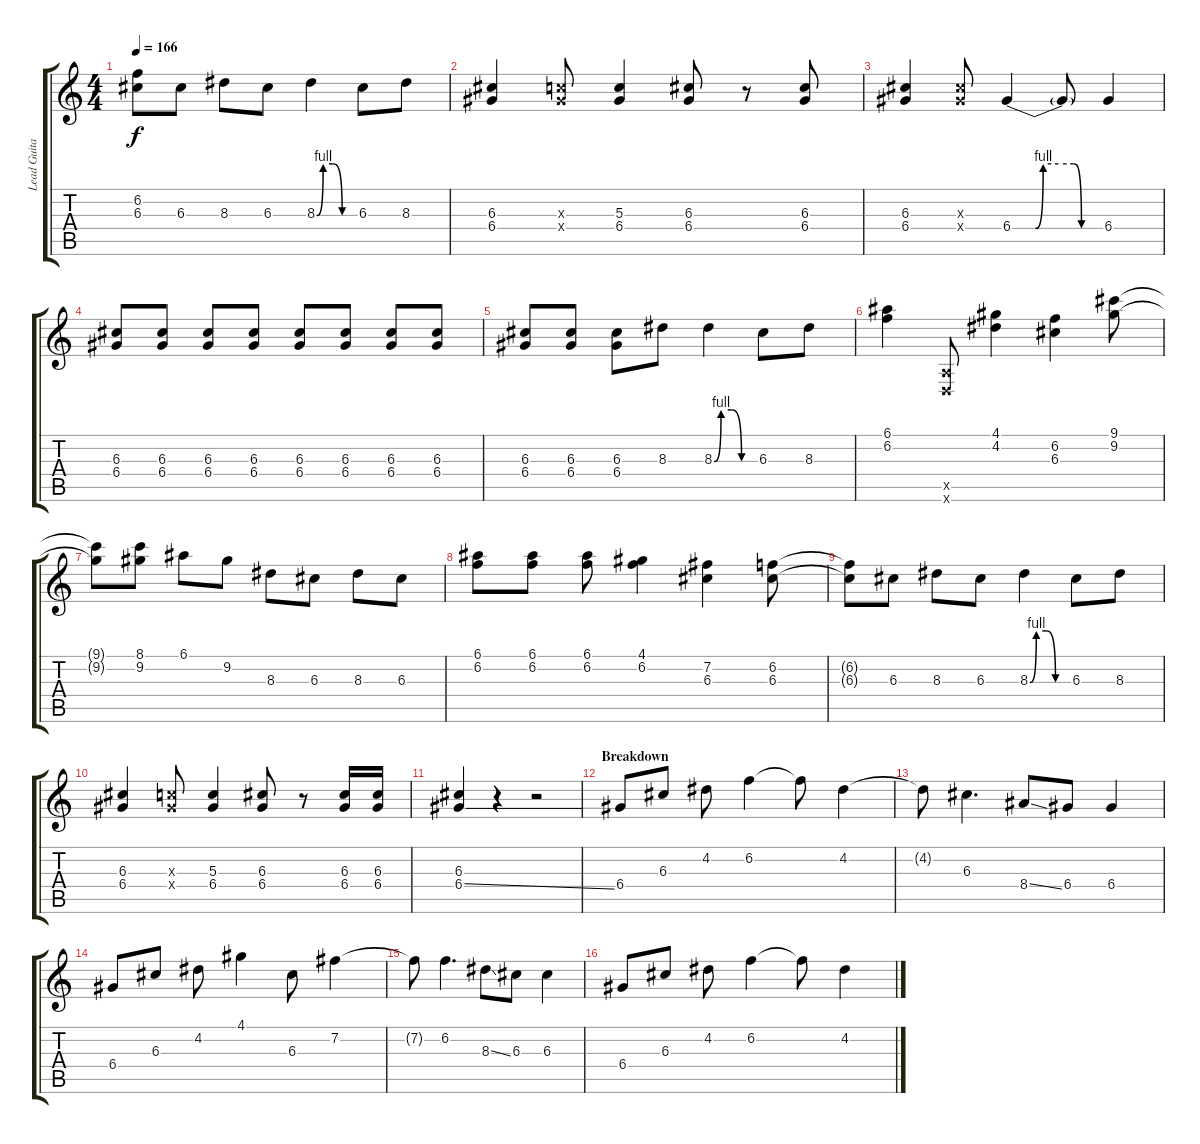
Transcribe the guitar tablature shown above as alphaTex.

\track ("Lead Guitar" "Lead Guita") {instrument overdrivenguitar}
\staff {score tabs}
\tuning (E4 B3 G3 D3 A2 D2) {hide}
\ts (4 4)
\tempo 166
\clef g2
\ks c
(6.2{t} 6.3{t}).8{dy f} 6.3.8 8.3.8 6.3.8 8.3{be (custom 0 0 10 4 25 4 40 0 60 0)}.4 6.3.8 8.3.8 |
(6.3 6.4).4 (5.3{x} 6.4{x}).8 (5.3 6.4).4 (6.3 6.4).8 r.8 (6.3 6.4).8 |
(6.3 6.4).4 (6.3{x} 6.4{x}).8 6.4{be (custom 0 0 15 0 20 4 30 4 40 4 45 0 60 0)}.4 6.4{t}.8 6.4.4 |
(6.3 6.4).8 (6.3 6.4).8 (6.3 6.4).8 (6.3 6.4).8 (6.3 6.4).8 (6.3 6.4).8 (6.3 6.4).8 (6.3 6.4).8 |
(6.3 6.4).8 (6.3 6.4).8 (6.3 6.4).8 8.3.8 8.3{be (custom 0 0 10 4 25 4 40 0 60 0)}.4 6.3.8 8.3.8 |
(6.1 6.2).4 (0.5{x} 0.6{x}).8 (4.1 4.2).4 (6.2 6.3).4 (9.1 9.2).8 |
(9.1{t} 9.2{t}).8 (8.1 9.2).8 6.1.8 9.2.8 8.3.8 6.3.8 8.3.8 6.3.8 |
(6.1 6.2).8 (6.1 6.2).8 (6.1 6.2).8 (4.1 6.2).4 (7.2 6.3).4 (6.2 6.3).8 |
(6.2{t} 6.3{t}).8 6.3.8 8.3.8 6.3.8 8.3{be (custom 0 0 10 4 25 4 40 0 60 0)}.4 6.3.8 8.3.8 |
(6.3 6.4).4 (5.3{x} 6.4{x}).8 (5.3 6.4).4 (6.3 6.4).8 r.8 (6.3 6.4).16 (6.3 6.4).16 |
(6.3 6.4{ss}).4 r.4 r.2 |
\section ("" "Breakdown")
6.4.8 6.3.8 4.2.8 6.2.4 6.2{t}.8 4.2.4 |
4.2{t}.8 6.3.4{d} 8.4{ss}.8 6.4.8 6.4.4 |
6.4.8 6.3.8 4.2.8 4.1.4 6.3.8 7.2.4 |
7.2{t}.8 6.2.4{d} 8.3{ss}.8 6.3.8 6.3.4 |
6.4.8 6.3.8 4.2.8 6.2.4 6.2{t}.8 4.2.4
